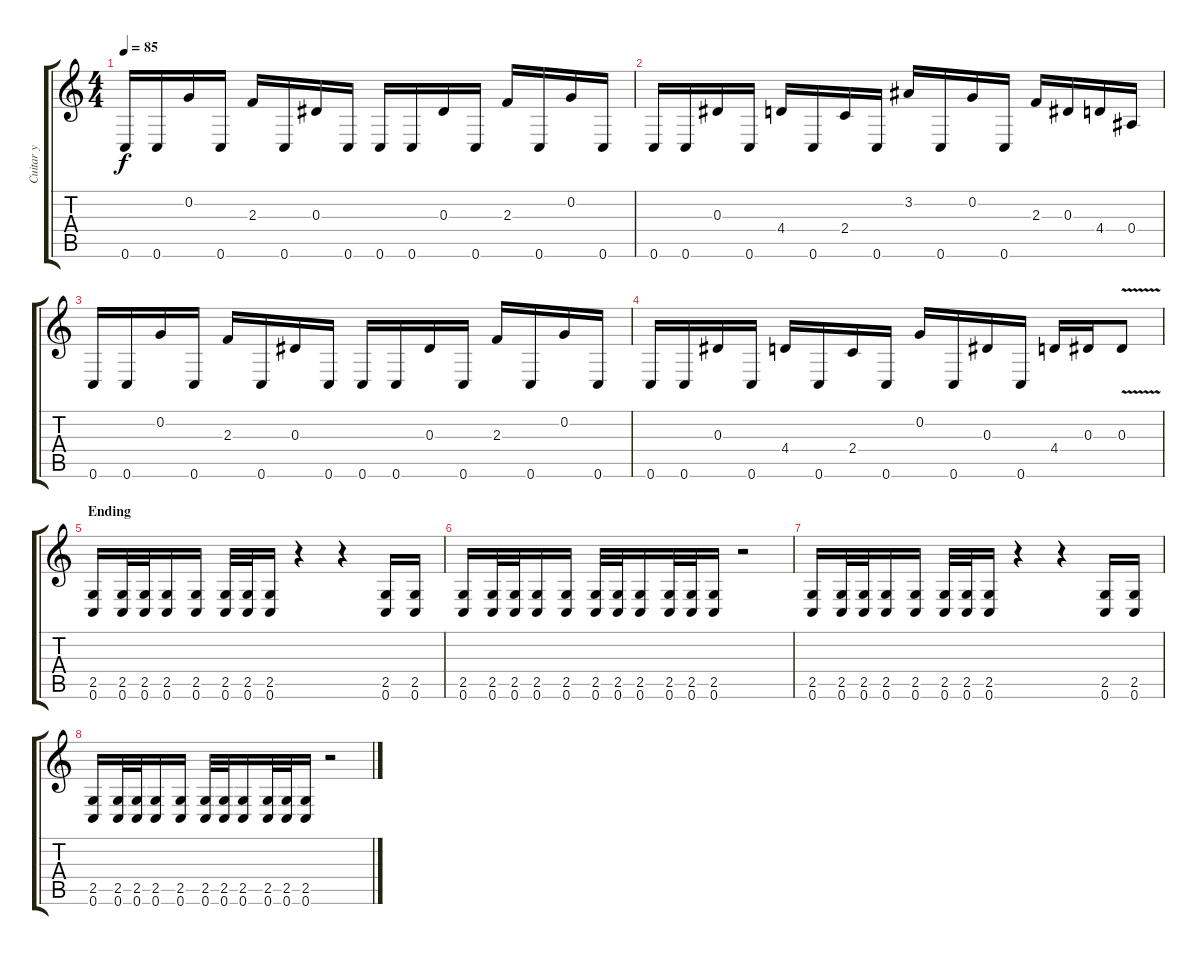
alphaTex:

\track ("Cuitar y" "Cuitar y") {instrument overdrivenguitar}
\staff {score tabs}
\tuning (C4 G3 Eb3 Bb2 F2 C2) {hide}
\ts (4 4)
\tempo 85
\clef g2
\ks c
0.6.16{dy f} 0.6.16 0.2.16 0.6.16 2.3.16 0.6.16 0.3.16 0.6.16 0.6.16 0.6.16 0.3.16 0.6.16 2.3.16 0.6.16 0.2.16 0.6.16 |
0.6.16 0.6.16 0.3.16 0.6.16 4.4.16 0.6.16 2.4.16 0.6.16 3.2.16 0.6.16 0.2.16 0.6.16 2.3.16 0.3.16 4.4.16 0.4.16 |
0.6.16 0.6.16 0.2.16 0.6.16 2.3.16 0.6.16 0.3.16 0.6.16 0.6.16 0.6.16 0.3.16 0.6.16 2.3.16 0.6.16 0.2.16 0.6.16 |
0.6.16 0.6.16 0.3.16 0.6.16 4.4.16 0.6.16 2.4.16 0.6.16 0.2.16 0.6.16 0.3.16 0.6.16 4.4.16 0.3.16 0.3{v}.8 |
\section ("" "Ending")
(2.5 0.6).16 (2.5 0.6).32 (2.5 0.6).32 (2.5 0.6).16 (2.5 0.6).16 (2.5 0.6).32 (2.5 0.6).32 (2.5 0.6).16 r.4 r.4 (2.5 0.6).16 (2.5 0.6).16 |
(2.5 0.6).16 (2.5 0.6).32 (2.5 0.6).32 (2.5 0.6).16 (2.5 0.6).16 (2.5 0.6).32 (2.5 0.6).32 (2.5 0.6).16 (2.5 0.6).32 (2.5 0.6).32 (2.5 0.6).16 r.2 |
(2.5 0.6).16 (2.5 0.6).32 (2.5 0.6).32 (2.5 0.6).16 (2.5 0.6).16 (2.5 0.6).32 (2.5 0.6).32 (2.5 0.6).16 r.4 r.4 (2.5 0.6).16 (2.5 0.6).16 |
(2.5 0.6).16 (2.5 0.6).32 (2.5 0.6).32 (2.5 0.6).16 (2.5 0.6).16 (2.5 0.6).32 (2.5 0.6).32 (2.5 0.6).16 (2.5 0.6).32 (2.5 0.6).32 (2.5 0.6).16 r.2
